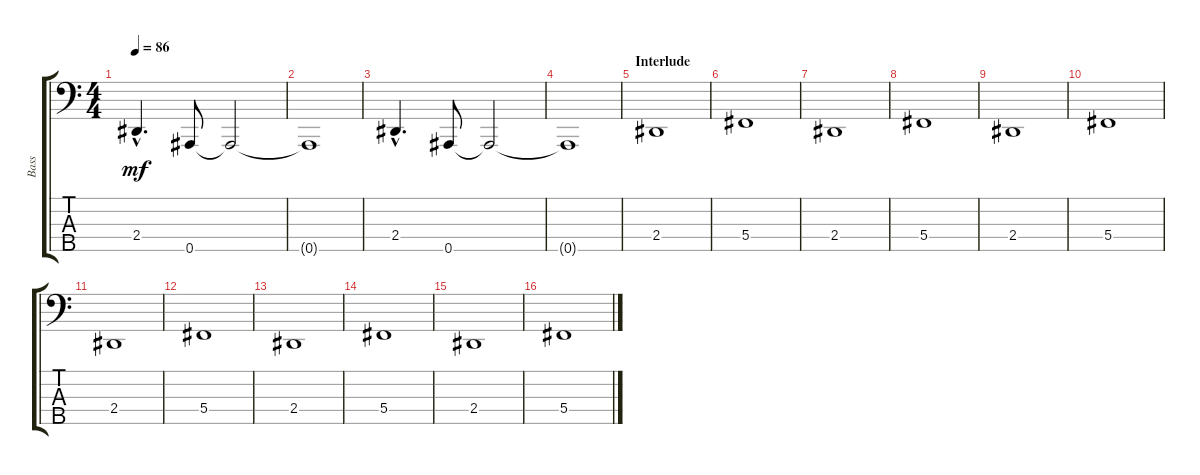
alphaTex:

\track ("Bass" "Bass") {instrument electricbassfinger}
\staff {score tabs}
\tuning (Gb2 Db2 Ab1 Db1 Bb0) {hide}
\ts (4 4)
\tempo 86
\clef f4
\ks c
2.4{hac}.4{d dy mf} 0.5.8 0.5{t}.2 |
0.5{t}.1 |
2.4{hac}.4{d} 0.5.8 0.5{t}.2 |
0.5{t}.1 |
\section ("" "Interlude")
2.4.1 |
5.4.1 |
2.4.1 |
5.4.1 |
2.4.1 |
5.4.1 |
2.4.1 |
5.4.1 |
2.4.1 |
5.4.1 |
2.4.1 |
5.4.1
